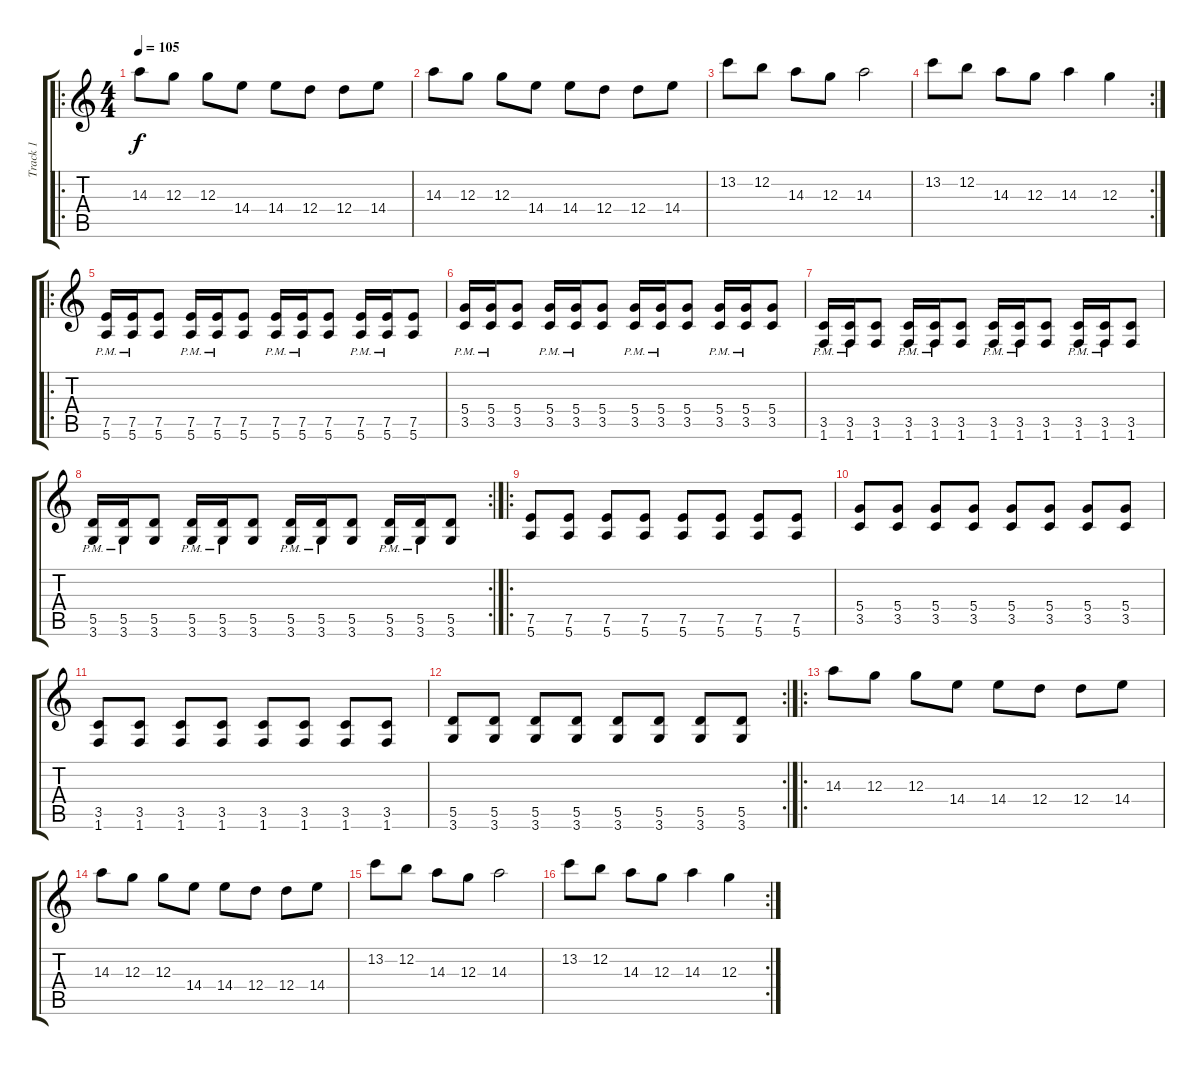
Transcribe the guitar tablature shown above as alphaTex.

\track ("Track 1" "Track 1") {instrument acousticguitarnylon}
\staff {score tabs}
\tuning (E4 B3 G3 D3 A2 E2) {hide}
\ro
\ts (4 4)
\tempo 105
\clef g2
\ks c
14.3.8{dy f} 12.3.8 12.3.8 14.4.8 14.4.8 12.4.8 12.4.8 14.4.8 |
14.3.8 12.3.8 12.3.8 14.4.8 14.4.8 12.4.8 12.4.8 14.4.8 |
13.2.8 12.2.8 14.3.8 12.3.8 14.3.2 |
\rc 2
13.2.8 12.2.8 14.3.8 12.3.8 14.3.4 12.3.4 |
\ro
(7.5{pm} 5.6).16 (7.5{pm} 5.6).16 (7.5 5.6).8 (7.5 5.6{pm}).16 (7.5 5.6{pm}).16 (7.5 5.6).8 (7.5 5.6{pm}).16 (7.5 5.6{pm}).16 (7.5 5.6).8 (7.5 5.6{pm}).16 (7.5 5.6{pm}).16 (7.5 5.6).8 |
(5.4{pm} 3.5).16 (5.4{pm} 3.5).16 (5.4 3.5).8 (5.4{pm} 3.5).16 (5.4{pm} 3.5).16 (5.4 3.5).8 (5.4{pm} 3.5).16 (5.4{pm} 3.5).16 (5.4 3.5).8 (5.4{pm} 3.5).16 (5.4{pm} 3.5).16 (5.4 3.5).8 |
(3.5{pm} 1.6).16 (3.5{pm} 1.6).16 (3.5 1.6).8 (3.5{pm} 1.6).16 (3.5{pm} 1.6).16 (3.5 1.6).8 (3.5{pm} 1.6).16 (3.5{pm} 1.6).16 (3.5 1.6).8 (3.5{pm} 1.6).16 (3.5{pm} 1.6).16 (3.5 1.6).8 |
\rc 2
(5.5 3.6{pm}).16 (5.5 3.6{pm}).16 (5.5 3.6).8 (5.5 3.6{pm}).16 (5.5 3.6{pm}).16 (5.5 3.6).8 (5.5 3.6{pm}).16 (5.5 3.6{pm}).16 (5.5 3.6).8 (5.5 3.6{pm}).16 (5.5 3.6{pm}).16 (5.5 3.6).8 |
\ro
(7.5 5.6).8 (7.5 5.6).8 (7.5 5.6).8 (7.5 5.6).8 (7.5 5.6).8 (7.5 5.6).8 (7.5 5.6).8 (7.5 5.6).8 |
(5.4 3.5).8 (5.4 3.5).8 (5.4 3.5).8 (5.4 3.5).8 (5.4 3.5).8 (5.4 3.5).8 (5.4 3.5).8 (5.4 3.5).8 |
(3.5 1.6).8 (3.5 1.6).8 (3.5 1.6).8 (3.5 1.6).8 (3.5 1.6).8 (3.5 1.6).8 (3.5 1.6).8 (3.5 1.6).8 |
\rc 2
(5.5 3.6).8 (5.5 3.6).8 (5.5 3.6).8 (5.5 3.6).8 (5.5 3.6).8 (5.5 3.6).8 (5.5 3.6).8 (5.5 3.6).8 |
\ro
14.3.8 12.3.8 12.3.8 14.4.8 14.4.8 12.4.8 12.4.8 14.4.8 |
14.3.8 12.3.8 12.3.8 14.4.8 14.4.8 12.4.8 12.4.8 14.4.8 |
13.2.8 12.2.8 14.3.8 12.3.8 14.3.2 |
\rc 2
13.2.8 12.2.8 14.3.8 12.3.8 14.3.4 12.3.4
